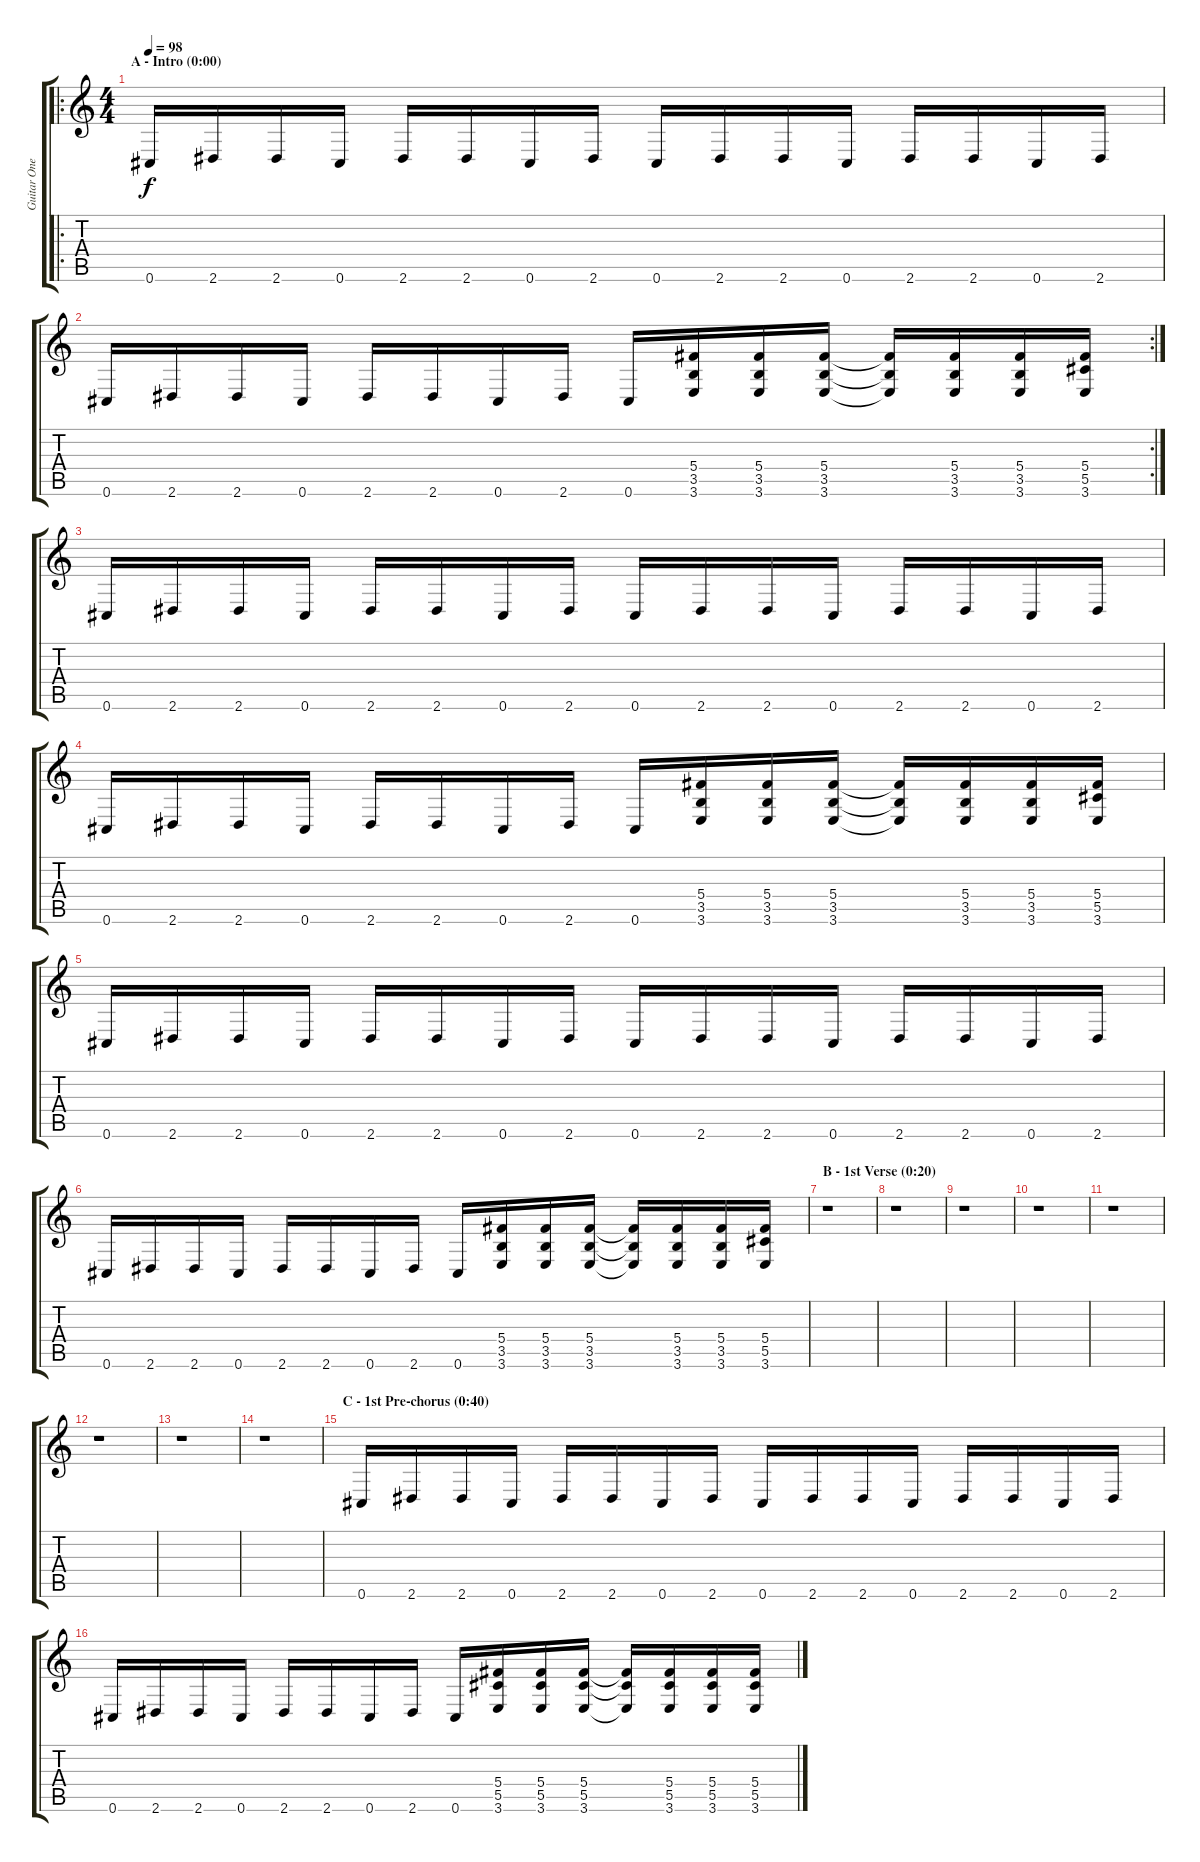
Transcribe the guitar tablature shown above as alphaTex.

\track ("Guitar One" "Guitar One") {instrument distortionguitar}
\staff {score tabs}
\tuning (Eb4 Bb3 Gb3 Db3 Ab2 Db2) {hide}
\ro
\ts (4 4)
\section ("" "A - Intro (0:00)")
\tempo 98
\clef g2
\ks c
0.6.16{dy f instrument distortionguitar} 2.6.16 2.6.16 0.6.16 2.6.16 2.6.16 0.6.16 2.6.16 0.6.16 2.6.16 2.6.16 0.6.16 2.6.16 2.6.16 0.6.16 2.6.16 |
\rc 2
0.6.16 2.6.16 2.6.16 0.6.16 2.6.16 2.6.16 0.6.16 2.6.16 0.6.16 (5.4 3.5 3.6).16 (5.4 3.5 3.6).16 (5.4 3.5 3.6).16 (5.4{t} 3.5{t} 3.6{t}).16 (5.4 3.5 3.6).16 (5.4 3.5 3.6).16 (5.4 5.5 3.6).16 |
0.6.16 2.6.16 2.6.16 0.6.16 2.6.16 2.6.16 0.6.16 2.6.16 0.6.16 2.6.16 2.6.16 0.6.16 2.6.16 2.6.16 0.6.16 2.6.16 |
0.6.16 2.6.16 2.6.16 0.6.16 2.6.16 2.6.16 0.6.16 2.6.16 0.6.16 (5.4 3.5 3.6).16 (5.4 3.5 3.6).16 (5.4 3.5 3.6).16 (5.4{t} 3.5{t} 3.6{t}).16 (5.4 3.5 3.6).16 (5.4 3.5 3.6).16 (5.4 5.5 3.6).16 |
0.6.16 2.6.16 2.6.16 0.6.16 2.6.16 2.6.16 0.6.16 2.6.16 0.6.16 2.6.16 2.6.16 0.6.16 2.6.16 2.6.16 0.6.16 2.6.16 |
0.6.16 2.6.16 2.6.16 0.6.16 2.6.16 2.6.16 0.6.16 2.6.16 0.6.16 (5.4 3.5 3.6).16 (5.4 3.5 3.6).16 (5.4 3.5 3.6).16 (5.4{t} 3.5{t} 3.6{t}).16 (5.4 3.5 3.6).16 (5.4 3.5 3.6).16 (5.4 5.5 3.6).16 |
\section ("" "B - 1st Verse (0:20)")
r.1 |
r.1 |
r.1 |
r.1 |
r.1 |
r.1 |
r.1 |
r.1 |
\section ("" "C - 1st Pre-chorus (0:40)")
0.6.16 2.6.16 2.6.16 0.6.16 2.6.16 2.6.16 0.6.16 2.6.16 0.6.16 2.6.16 2.6.16 0.6.16 2.6.16 2.6.16 0.6.16 2.6.16 |
0.6.16 2.6.16 2.6.16 0.6.16 2.6.16 2.6.16 0.6.16 2.6.16 0.6.16 (5.4 5.5 3.6).16 (5.4 5.5 3.6).16 (5.4 5.5 3.6).16 (5.4{t} 5.5{t} 3.6{t}).16 (5.4 5.5 3.6).16 (5.4 5.5 3.6).16 (5.4 5.5 3.6).16
